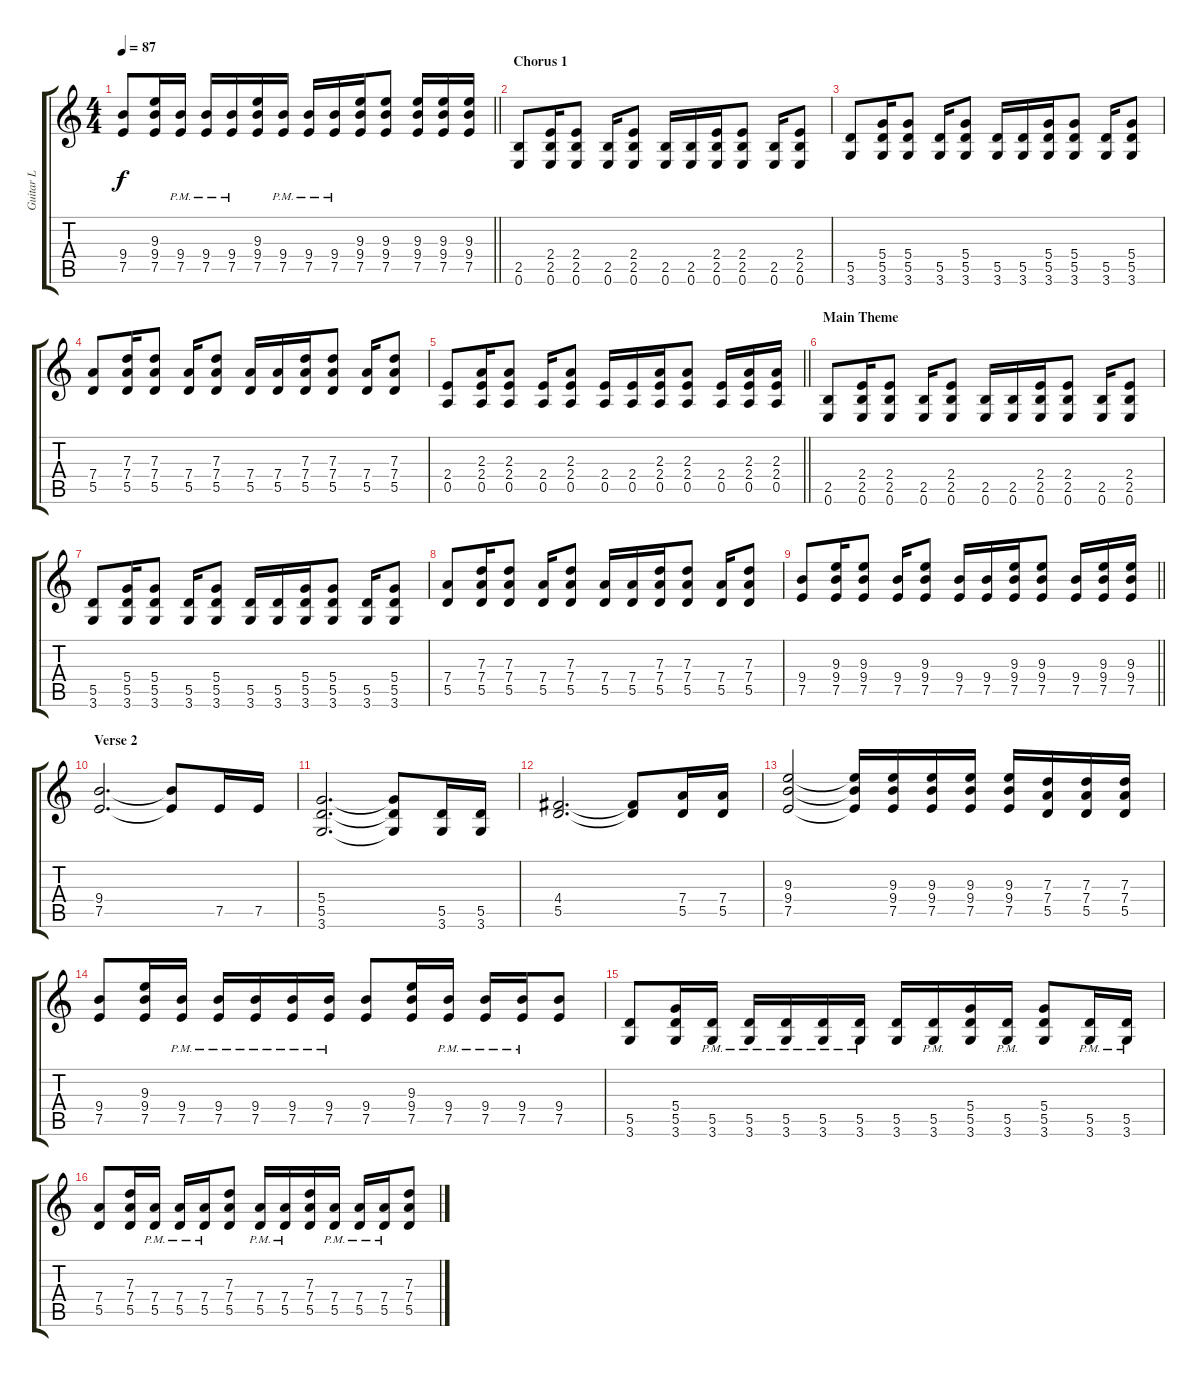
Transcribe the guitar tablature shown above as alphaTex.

\track ("Guitar L" "Guitar L") {instrument distortionguitar}
\staff {score tabs}
\tuning (E4 B3 G3 D3 A2 E2) {hide}
\ts (4 4)
\tempo 87
\clef g2
\barLineRight lightlight
\ks c
(9.4 7.5).8{dy f} (9.3 9.4 7.5).16 (9.4{pm} 7.5{pm}).16 (9.4{pm} 7.5{pm}).16 (9.4{pm} 7.5{pm}).16 (9.3 9.4 7.5).16 (9.4{pm} 7.5{pm}).16 (9.4{pm} 7.5{pm}).16 (9.4{pm} 7.5{pm}).16 (9.3 9.4 7.5).16 (9.3 9.4 7.5).8 (9.3 9.4 7.5).16 (9.3 9.4 7.5).16 (9.3 9.4 7.5).16 |
\section ("" "Chorus 1")
(2.5 0.6).8 (2.4 2.5 0.6).16 (2.4 2.5 0.6).8 (2.5 0.6).16 (2.4 2.5 0.6).8 (2.5 0.6).16 (2.5 0.6).16 (2.4 2.5 0.6).16 (2.4 2.5 0.6).8 (2.5 0.6).16 (2.4 2.5 0.6).8 |
(5.5 3.6).8 (5.4 5.5 3.6).16 (5.4 5.5 3.6).8 (5.5 3.6).16 (5.4 5.5 3.6).8 (5.5 3.6).16 (5.5 3.6).16 (5.4 5.5 3.6).16 (5.4 5.5 3.6).8 (5.5 3.6).16 (5.4 5.5 3.6).8 |
(7.4 5.5).8 (7.3 7.4 5.5).16 (7.3 7.4 5.5).8 (7.4 5.5).16 (7.3 7.4 5.5).8 (7.4 5.5).16 (7.4 5.5).16 (7.3 7.4 5.5).16 (7.3 7.4 5.5).8 (7.4 5.5).16 (7.3 7.4 5.5).8 |
\barLineRight lightlight
(2.4 0.5).8 (2.3 2.4 0.5).16 (2.3 2.4 0.5).8 (2.4 0.5).16 (2.3 2.4 0.5).8 (2.4 0.5).16 (2.4 0.5).16 (2.3 2.4 0.5).16 (2.3 2.4 0.5).8 (2.4 0.5).16 (2.3 2.4 0.5).16 (2.3 2.4 0.5).16 |
\section ("" "Main Theme")
(2.5 0.6).8 (2.4 2.5 0.6).16 (2.4 2.5 0.6).8 (2.5 0.6).16 (2.4 2.5 0.6).8 (2.5 0.6).16 (2.5 0.6).16 (2.4 2.5 0.6).16 (2.4 2.5 0.6).8 (2.5 0.6).16 (2.4 2.5 0.6).8 |
(5.5 3.6).8 (5.4 5.5 3.6).16 (5.4 5.5 3.6).8 (5.5 3.6).16 (5.4 5.5 3.6).8 (5.5 3.6).16 (5.5 3.6).16 (5.4 5.5 3.6).16 (5.4 5.5 3.6).8 (5.5 3.6).16 (5.4 5.5 3.6).8 |
(7.4 5.5).8 (7.3 7.4 5.5).16 (7.3 7.4 5.5).8 (7.4 5.5).16 (7.3 7.4 5.5).8 (7.4 5.5).16 (7.4 5.5).16 (7.3 7.4 5.5).16 (7.3 7.4 5.5).8 (7.4 5.5).16 (7.3 7.4 5.5).8 |
\barLineRight lightlight
(9.4 7.5).8 (9.3 9.4 7.5).16 (9.3 9.4 7.5).8 (9.4 7.5).16 (9.3 9.4 7.5).8 (9.4 7.5).16 (9.4 7.5).16 (9.3 9.4 7.5).16 (9.3 9.4 7.5).8 (9.4 7.5).16 (9.3 9.4 7.5).16 (9.3 9.4 7.5).16 |
\section ("" "Verse 2")
(9.4 7.5).2{d} (9.4{t} 7.5{t}).8 7.5.16 7.5.16 |
(5.4 5.5 3.6).2{d} (5.4{t} 5.5{t} 3.6{t}).8 (5.5 3.6).16 (5.5 3.6).16 |
(4.4 5.5).2{d} (4.4{t} 5.5{t}).8 (7.4 5.5).16 (7.4 5.5).16 |
(9.3 9.4 7.5).2 (9.3{t} 9.4{t} 7.5{t}).16 (9.3 9.4 7.5).16 (9.3 9.4 7.5).16 (9.3 9.4 7.5).16 (9.3 9.4 7.5).16 (7.3 7.4 5.5).16 (7.3 7.4 5.5).16 (7.3 7.4 5.5).16 |
(9.4 7.5).8 (9.3 9.4 7.5).16 (9.4{pm} 7.5{pm}).16 (9.4{pm} 7.5{pm}).16 (9.4{pm} 7.5{pm}).16 (9.4{pm} 7.5{pm}).16 (9.4{pm} 7.5{pm}).16 (9.4 7.5).8 (9.3 9.4 7.5).16 (9.4{pm} 7.5{pm}).16 (9.4{pm} 7.5{pm}).16 (9.4{pm} 7.5{pm}).16 (9.4 7.5).8 |
(5.5 3.6).8 (5.4 5.5 3.6).16 (5.5{pm} 3.6{pm}).16 (5.5{pm} 3.6{pm}).16 (5.5{pm} 3.6{pm}).16 (5.5{pm} 3.6{pm}).16 (5.5{pm} 3.6{pm}).16 (5.5 3.6).16 (5.5{pm} 3.6{pm}).16 (5.4 5.5 3.6).16 (5.5{pm} 3.6{pm}).16 (5.4 5.5 3.6).8 (5.5{pm} 3.6{pm}).16 (5.5{pm} 3.6{pm}).16 |
(7.4 5.5).8 (7.3 7.4 5.5).16 (7.4{pm} 5.5{pm}).16 (7.4{pm} 5.5{pm}).16 (7.4{pm} 5.5{pm}).16 (7.3 7.4 5.5).8 (7.4{pm} 5.5{pm}).16 (7.4{pm} 5.5{pm}).16 (7.3 7.4 5.5).16 (7.4{pm} 5.5{pm}).16 (7.4{pm} 5.5{pm}).16 (7.4{pm} 5.5{pm}).16 (7.3 7.4 5.5).8
